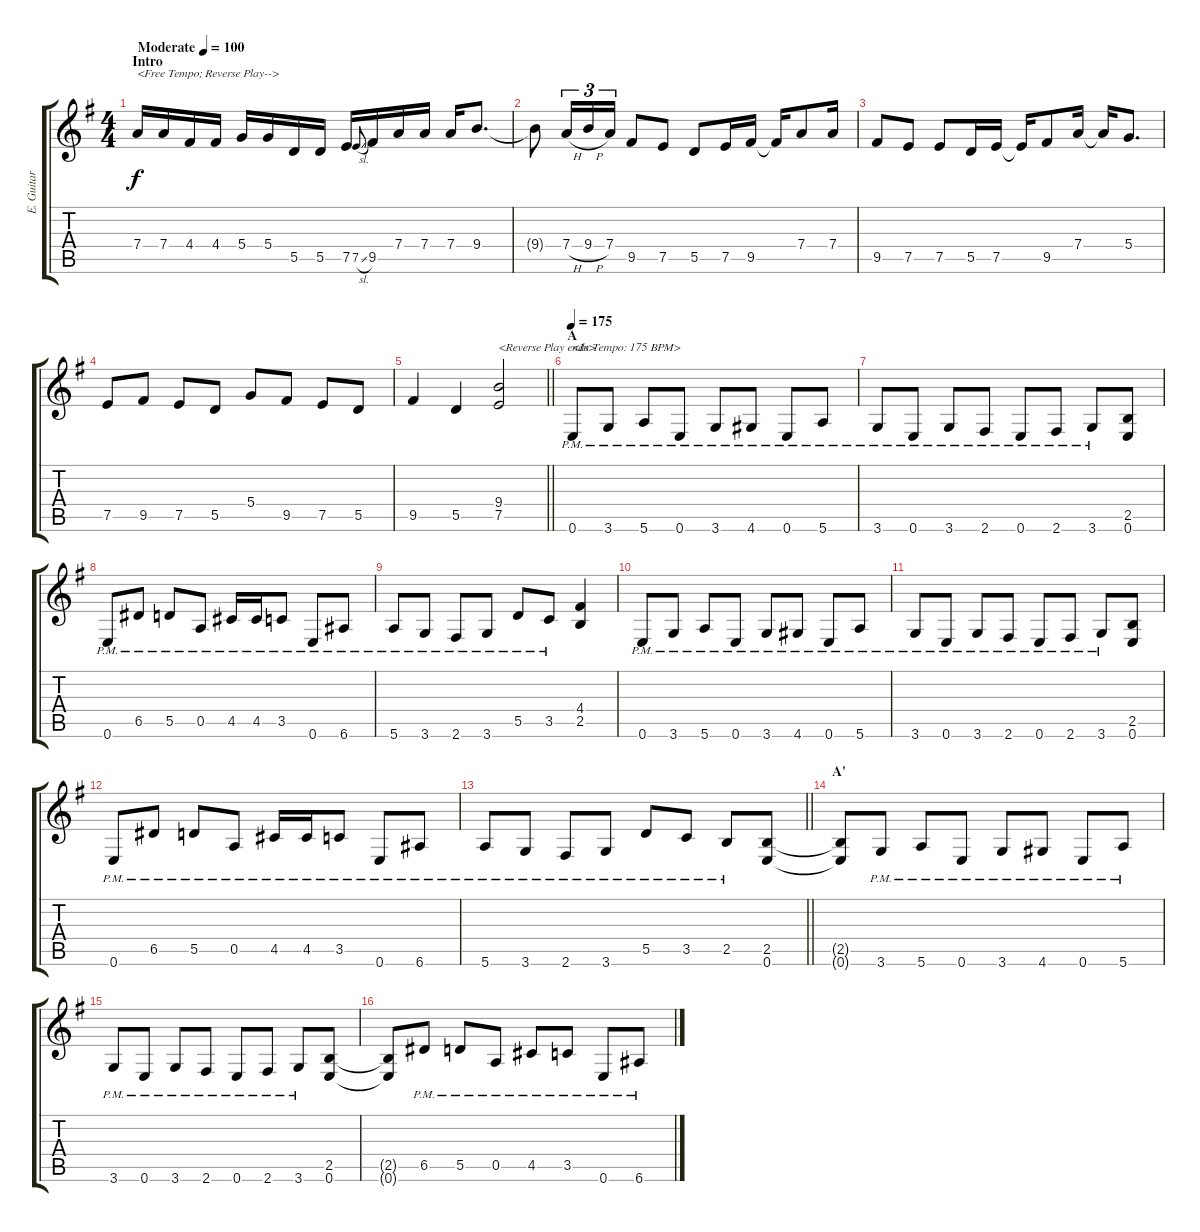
\track ("E. Guitar I" "E. Guitar ") {instrument overdrivenguitar}
\staff {score tabs}
\tuning (E4 B3 G3 D3 A2 E2) {hide}
\ts (4 4)
\section ("" "Intro")
\tempo (100 "Moderate")
\clef g2
\ks g
7.4.16{txt "<Free Tempo; Reverse Play-->" dy f instrument overdrivenguitar} 7.4.16 4.4.16 4.4.16 5.4.16 5.4.16 5.5.16 5.5.16 7.5.16 7.5{sl}.8{gr onbeat} 9.5.16 7.4.16 7.4.16 7.4.16 9.4.8{d} |
9.4{t}.8 7.4{h}.16{tu (3 2)} 9.4{h}.16{tu (3 2)} 7.4.16{tu (3 2)} 9.5.8 7.5.8 5.5.8 7.5.16 9.5.16 9.5{t}.16 7.4.8 7.4.16 |
9.5.8 7.5.8 7.5.8 5.5.16 7.5.16 7.5{t}.16 9.5.8 7.4.16 7.4{t}.16 5.4.8{d} |
7.5.8 9.5.8 7.5.8 5.5.8 5.4.8 9.5.8 7.5.8 5.5.8 |
\barLineRight lightlight
9.5.4 5.5.4 (9.4 7.5).2{txt "<Reverse Play ends>"} |
\section ("" "A")
\tempo 175
0.6{pm}.8{txt "<In Tempo: 175 BPM>"} 3.6{pm}.8 5.6{pm}.8 0.6{pm}.8 3.6{pm}.8 4.6{pm}.8 0.6{pm}.8 5.6{pm}.8 |
3.6{pm}.8 0.6{pm}.8 3.6{pm}.8 2.6{pm}.8 0.6{pm}.8 2.6{pm}.8 3.6{pm}.8 (2.5 0.6).8 |
0.6{pm}.8 6.5{pm}.8 5.5{pm}.8 0.5{pm}.8 4.5{pm}.16 4.5{pm}.16 3.5{pm}.8 0.6{pm}.8 6.6{pm}.8 |
5.6{pm}.8 3.6{pm}.8 2.6{pm}.8 3.6{pm}.8 5.5{pm}.8 3.5{pm}.8 (4.4 2.5).4 |
0.6{pm}.8 3.6{pm}.8 5.6{pm}.8 0.6{pm}.8 3.6{pm}.8 4.6{pm}.8 0.6{pm}.8 5.6{pm}.8 |
3.6{pm}.8 0.6{pm}.8 3.6{pm}.8 2.6{pm}.8 0.6{pm}.8 2.6{pm}.8 3.6{pm}.8 (2.5 0.6).8 |
0.6{pm}.8 6.5{pm}.8 5.5{pm}.8 0.5{pm}.8 4.5{pm}.16 4.5{pm}.16 3.5{pm}.8 0.6{pm}.8 6.6{pm}.8 |
\barLineRight lightlight
5.6{pm}.8 3.6{pm}.8 2.6{pm}.8 3.6{pm}.8 5.5{pm}.8 3.5{pm}.8 2.5{pm}.8 (2.5 0.6).8 |
\section ("" "A'")
(2.5{t} 0.6{t}).8 3.6{pm}.8 5.6{pm}.8 0.6{pm}.8 3.6{pm}.8 4.6{pm}.8 0.6{pm}.8 5.6{pm}.8 |
3.6{pm}.8 0.6{pm}.8 3.6{pm}.8 2.6{pm}.8 0.6{pm}.8 2.6{pm}.8 3.6{pm}.8 (2.5 0.6).8 |
(2.5{t} 0.6{t}).8 6.5{pm}.8 5.5{pm}.8 0.5{pm}.8 4.5{pm}.8 3.5{pm}.8 0.6{pm}.8 6.6{pm}.8
